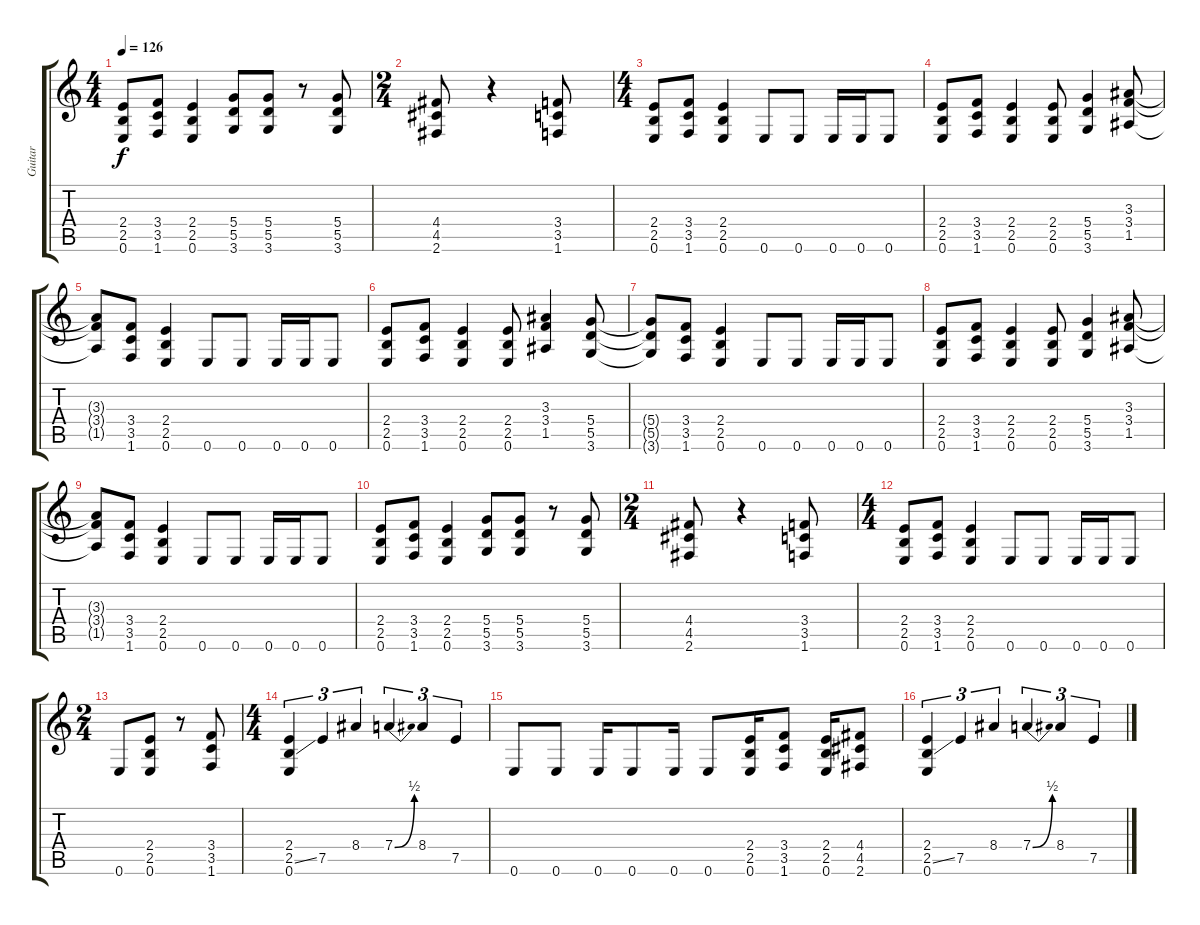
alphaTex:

\track ("Guitar" "Guitar") {instrument distortionguitar}
\staff {score tabs}
\tuning (E4 B3 G3 D3 A2 E2) {hide}
\ts (4 4)
\tempo 126
\clef g2
\ks c
(2.4 2.5 0.6).8{dy f} (3.4 3.5 1.6).8 (2.4 2.5 0.6).4 (5.4 5.5 3.6).8 (5.4 5.5 3.6).8 r.8 (5.4 5.5 3.6).8 |
\ts (2 4)
(4.4 4.5 2.6).8 r.4 (3.4 3.5 1.6).8 |
\ts (4 4)
(2.4 2.5 0.6).8 (3.4 3.5 1.6).8 (2.4 2.5 0.6).4 0.6.8 0.6.8 0.6.16 0.6.16 0.6.8 |
(2.4 2.5 0.6).8 (3.4 3.5 1.6).8 (2.4 2.5 0.6).4 (2.4 2.5 0.6).8 (5.4 5.5 3.6).4 (3.3 3.4 1.5).8 |
(3.3{t} 3.4{t} 1.5{t}).8 (3.4 3.5 1.6).8 (2.4 2.5 0.6).4 0.6.8 0.6.8 0.6.16 0.6.16 0.6.8 |
(2.4 2.5 0.6).8 (3.4 3.5 1.6).8 (2.4 2.5 0.6).4 (2.4 2.5 0.6).8 (3.3 3.4 1.5).4 (5.4 5.5 3.6).8 |
(5.4{t} 5.5{t} 3.6{t}).8 (3.4 3.5 1.6).8 (2.4 2.5 0.6).4 0.6.8 0.6.8 0.6.16 0.6.16 0.6.8 |
(2.4 2.5 0.6).8 (3.4 3.5 1.6).8 (2.4 2.5 0.6).4 (2.4 2.5 0.6).8 (5.4 5.5 3.6).4 (3.3 3.4 1.5).8 |
(3.3{t} 3.4{t} 1.5{t}).8 (3.4 3.5 1.6).8 (2.4 2.5 0.6).4 0.6.8 0.6.8 0.6.16 0.6.16 0.6.8 |
(2.4 2.5 0.6).8 (3.4 3.5 1.6).8 (2.4 2.5 0.6).4 (5.4 5.5 3.6).8 (5.4 5.5 3.6).8 r.8 (5.4 5.5 3.6).8 |
\ts (2 4)
(4.4 4.5 2.6).8 r.4 (3.4 3.5 1.6).8 |
\ts (4 4)
(2.4 2.5 0.6).8 (3.4 3.5 1.6).8 (2.4 2.5 0.6).4 0.6.8 0.6.8 0.6.16 0.6.16 0.6.8 |
\ts (2 4)
0.6.8 (2.4 2.5 0.6).8 r.8 (3.4 3.5 1.6).8 |
\ts (4 4)
(2.4 2.5{ss} 0.6).4{tu (3 2)} 7.5.4{tu (3 2)} 8.4.4{tu (3 2)} 7.4{be (bend 0 0 60 2)}.4{tu (3 2)} 8.4.4{tu (3 2)} 7.5.4{tu (3 2)} |
0.6.8 0.6.8 0.6.16 0.6.8 0.6.16 0.6.8 (2.4 2.5 0.6).16 (3.4 3.5 1.6).8 (2.4 2.5 0.6).16 (4.4 4.5 2.6).8 |
(2.4 2.5{ss} 0.6).4{tu (3 2)} 7.5.4{tu (3 2)} 8.4.4{tu (3 2)} 7.4{be (bend 0 0 60 2)}.4{tu (3 2)} 8.4.4{tu (3 2)} 7.5.4{tu (3 2)}
